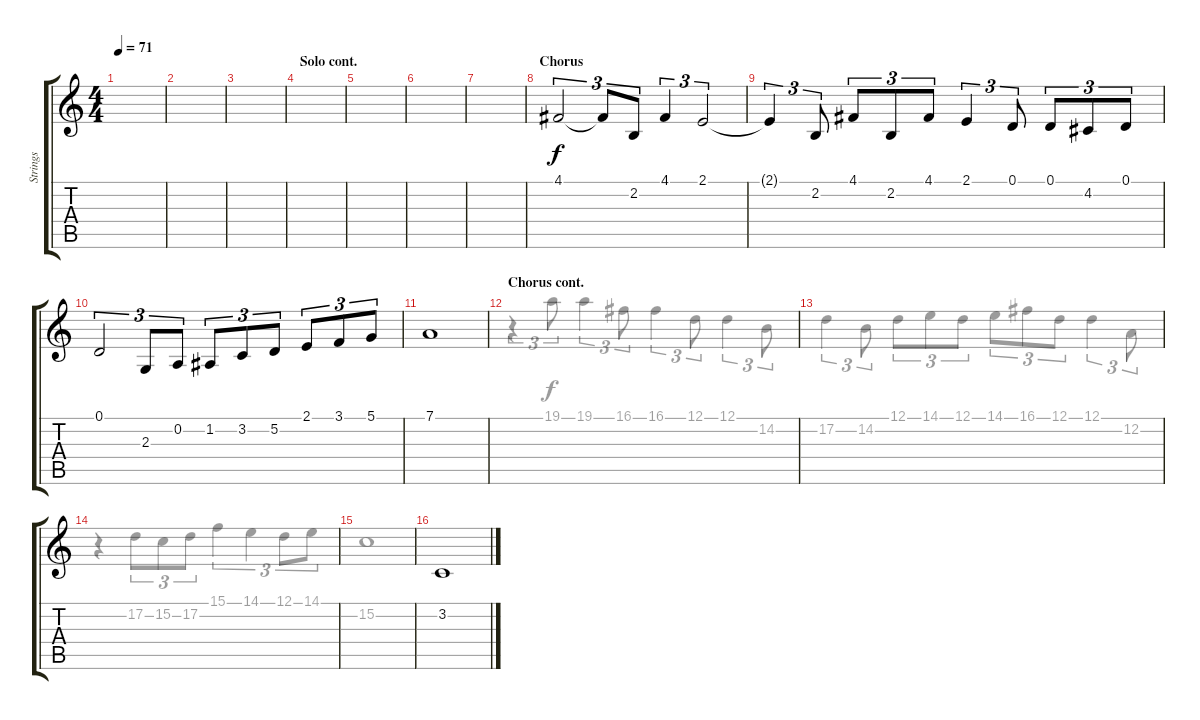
\track ("Strings" "Strings") {instrument violin}
\staff {score tabs}
\tuning (D4 A3 F3 C3 G2 C2) {hide}
\voice
\ts (4 4)
\tempo 71
\clef g2
\ks c
|
|
|
\section ("" "Solo cont.")
|
|
|
|
\section ("" "Chorus")
4.1.2{tu (3 2)} 4.1{t}.8{tu (3 2)} 2.2.8{tu (3 2)} 4.1.4{tu (3 2)} 2.1.2{tu (3 2)} |
2.1{t}.4{tu (3 2)} 2.2.8{tu (3 2)} 4.1.8{tu (3 2)} 2.2.8{tu (3 2)} 4.1.8{tu (3 2)} 2.1.4{tu (3 2)} 0.1.8{tu (3 2)} 0.1.8{tu (3 2)} 4.2.8{tu (3 2)} 0.1.8{tu (3 2)} |
0.1.2{tu (3 2)} 2.3.8{tu (3 2)} 0.2.8{tu (3 2)} 1.2.8{tu (3 2)} 3.2.8{tu (3 2)} 5.2.8{tu (3 2)} 2.1.8{tu (3 2)} 3.1.8{tu (3 2)} 5.1.8{tu (3 2)} |
7.1.1 |
\section ("" "Chorus cont.")
|
|
|
|
3.2.1
\voice
\clef g2
\ottava regular
\simile none
\ks c
|
|
|
|
|
|
|
|
|
|
|
r.4{tu (3 2)} 19.1.8{tu (3 2)} 19.1.4{tu (3 2)} 16.1.8{tu (3 2)} 16.1.4{tu (3 2)} 12.1.8{tu (3 2)} 12.1.4{tu (3 2)} 14.2.8{tu (3 2)} |
17.2.4{tu (3 2)} 14.2.8{tu (3 2)} 12.1.8{tu (3 2)} 14.1.8{tu (3 2)} 12.1.8{tu (3 2)} 14.1.8{tu (3 2)} 16.1.8{tu (3 2)} 12.1.8{tu (3 2)} 12.1.4{tu (3 2)} 12.2.8{tu (3 2)} |
r.4 17.2.8{tu (3 2)} 15.2.8{tu (3 2)} 17.2.8{tu (3 2)} 15.1.4{tu (3 2)} 14.1.4{tu (3 2)} 12.1.8{tu (3 2)} 14.1.8{tu (3 2)} |
15.2.1 |
